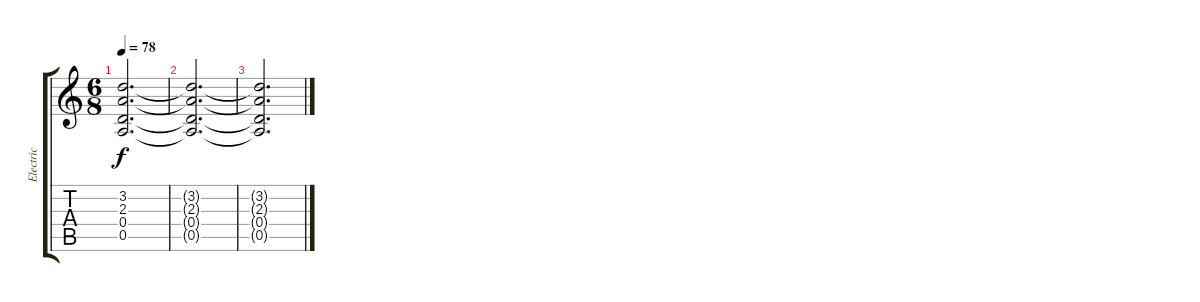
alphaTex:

\track ("Electric" "Electric") {instrument overdrivenguitar}
\staff {score tabs}
\tuning (E4 B3 G3 D3 A2 E2) {hide}
\ts (6 8)
\tempo 78
\clef g2
\ks c
(3.2 2.3 0.4 0.5).2{d dy f} |
(3.2{t} 2.3{t} 0.4{t} 0.5{t}).2{d} |
(3.2{t} 2.3{t} 0.4{t} 0.5{t}).2{d}
